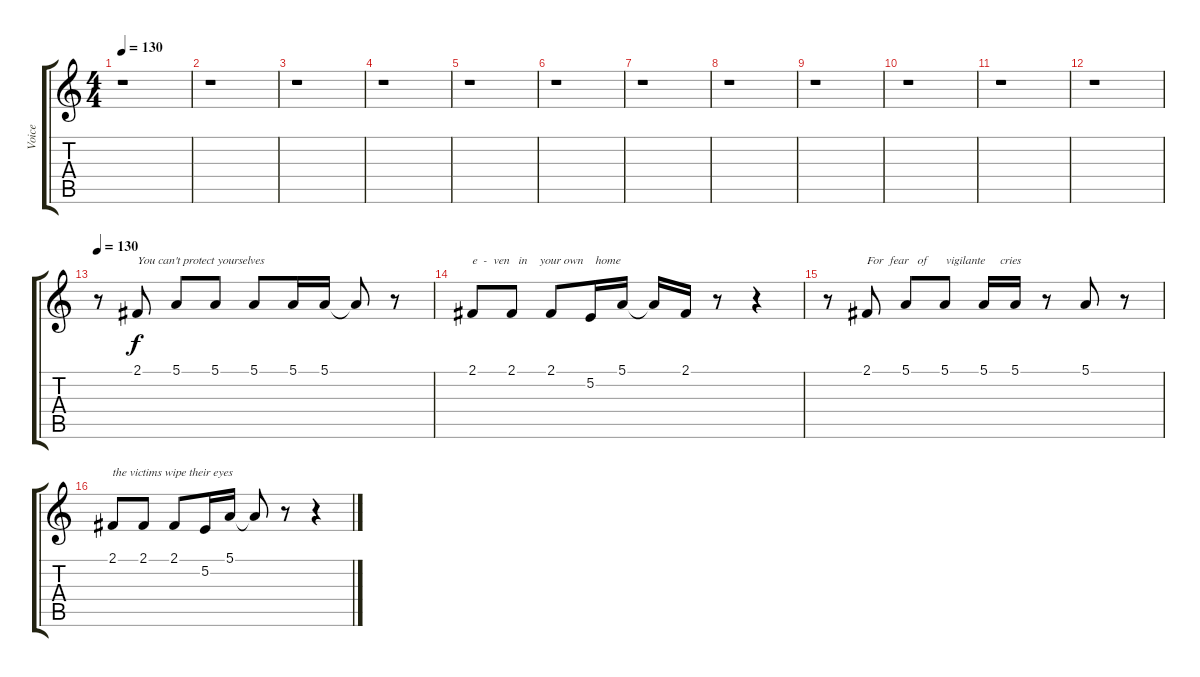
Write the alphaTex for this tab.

\track ("Voice" "Voice") {instrument cello}
\staff {score tabs}
\tuning (E4 B3 G3 D3 A2 E2) {hide}
\ts (4 4)
\tempo 130
\clef g2
\ks c
r.1{dy f} |
r.1 |
r.1 |
r.1 |
r.1 |
r.1 |
r.1 |
r.1 |
r.1 |
r.1 |
r.1 |
r.1 |
\tempo 130
r.8 2.1.8{txt "You can't protect yourselves"} 5.1.8 5.1.8 5.1.8 5.1.16 5.1.16 5.1{t}.8 r.8 |
2.1.8{txt "e  -  ven   in    your own    home"} 2.1.8 2.1.8 5.2.16 5.1.16 5.1{t}.16 2.1.16 r.8 r.4 |
r.8 2.1.8{txt "For  fear   of      vigilante     cries"} 5.1.8 5.1.8 5.1.16 5.1.16 r.8 5.1.8 r.8 |
2.1.8{txt "the victims wipe their eyes"} 2.1.8 2.1.8 5.2.16 5.1.16 5.1{t}.8 r.8 r.4
